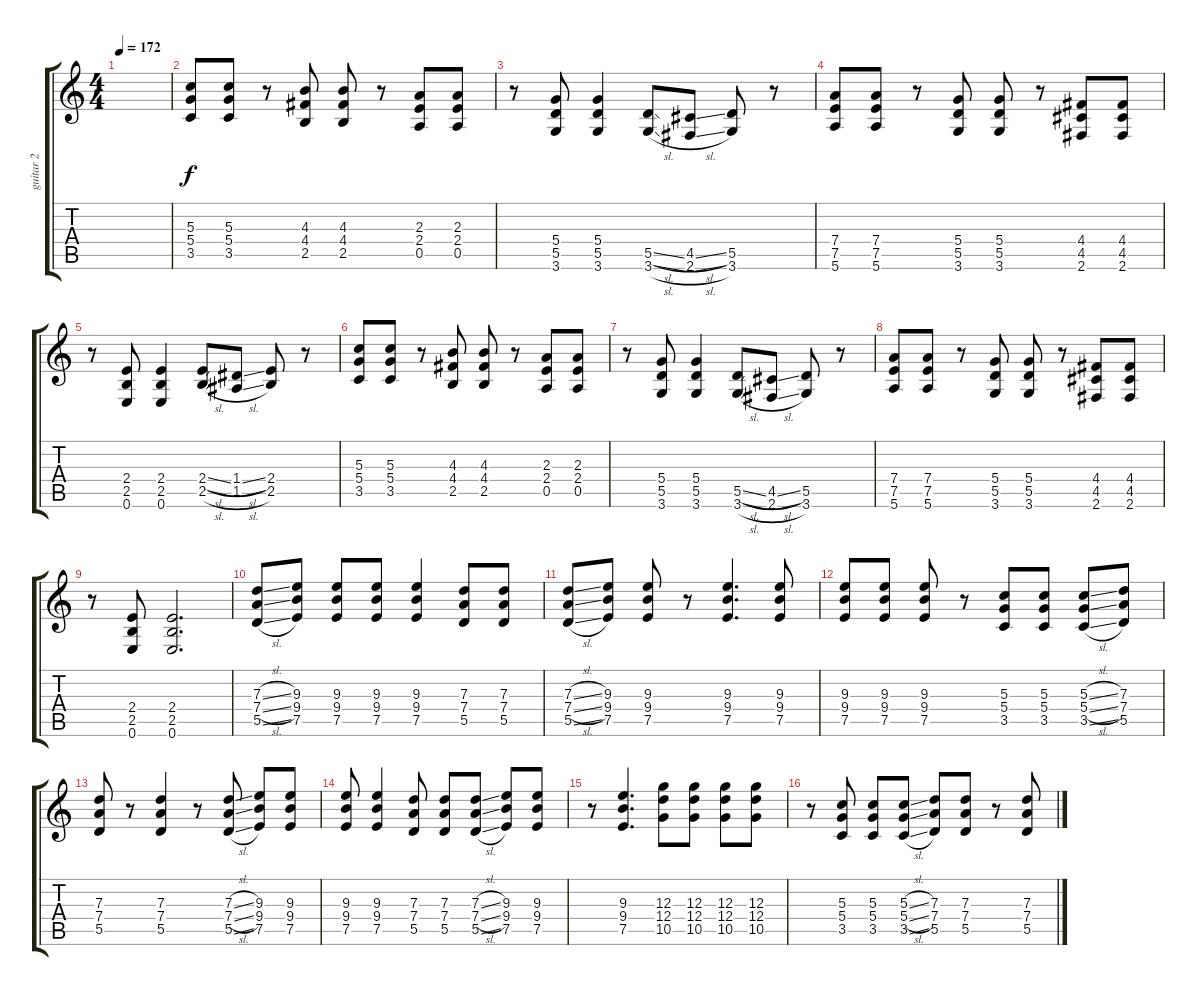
\track ("guitar 2" "guitar 2") {solo instrument distortionguitar}
\staff {score tabs}
\tuning (E4 B3 G3 D3 A2 E2) {hide}
\ts (4 4)
\tempo 172
\clef g2
\ks c
|
(5.3 5.4 3.5).8 (5.3 5.4 3.5).8 r.8 (4.3 4.4 2.5).8 (4.3 4.4 2.5).8 r.8 (2.3 2.4 0.5).8 (2.3 2.4 0.5).8 |
r.8 (5.4 5.5 3.6).8 (5.4 5.5 3.6).4 (5.5{sl} 3.6{sl}).8 (4.5{sl} 2.6{sl}).8 (5.5 3.6).8 r.8 |
(7.4 7.5 5.6).8 (7.4 7.5 5.6).8 r.8 (5.4 5.5 3.6).8 (5.4 5.5 3.6).8 r.8 (4.4 4.5 2.6).8 (4.4 4.5 2.6).8 |
r.8 (2.4 2.5 0.6).8 (2.4 2.5 0.6).4 (2.4{sl} 2.5{sl}).8 (1.4{sl} 1.5{sl}).8 (2.4 2.5).8 r.8 |
(5.3 5.4 3.5).8 (5.3 5.4 3.5).8 r.8 (4.3 4.4 2.5).8 (4.3 4.4 2.5).8 r.8 (2.3 2.4 0.5).8 (2.3 2.4 0.5).8 |
r.8 (5.4 5.5 3.6).8 (5.4 5.5 3.6).4 (5.5{sl} 3.6{sl}).8 (4.5{sl} 2.6{sl}).8 (5.5 3.6).8 r.8 |
(7.4 7.5 5.6).8 (7.4 7.5 5.6).8 r.8 (5.4 5.5 3.6).8 (5.4 5.5 3.6).8 r.8 (4.4 4.5 2.6).8 (4.4 4.5 2.6).8 |
r.8 (2.4 2.5 0.6).8 (2.4 2.5 0.6).2{d} |
(7.3{sl} 7.4{sl} 5.5{sl}).8 (9.3 9.4 7.5).8 (9.3 9.4 7.5).8 (9.3 9.4 7.5).8 (9.3 9.4 7.5).4 (7.3 7.4 5.5).8 (7.3 7.4 5.5).8 |
(7.3{sl} 7.4{sl} 5.5{sl}).8 (9.3 9.4 7.5).8 (9.3 9.4 7.5).8 r.8 (9.3 9.4 7.5).4{d} (9.3 9.4 7.5).8 |
(9.3 9.4 7.5).8 (9.3 9.4 7.5).8 (9.3 9.4 7.5).8 r.8 (5.3 5.4 3.5).8 (5.3 5.4 3.5).8 (5.3{sl} 5.4{sl} 3.5{sl}).8 (7.3 7.4 5.5).8 |
(7.3 7.4 5.5).8 r.8 (7.3 7.4 5.5).4 r.8 (7.3{sl} 7.4{sl} 5.5{sl}).8 (9.3 9.4 7.5).8 (9.3 9.4 7.5).8 |
(9.3 9.4 7.5).8 (9.3 9.4 7.5).4 (7.3 7.4 5.5).8 (7.3 7.4 5.5).8 (7.3{sl} 7.4{sl} 5.5{sl}).8 (9.3 9.4 7.5).8 (9.3 9.4 7.5).8 |
r.8 (9.3 9.4 7.5).4{d} (12.3 12.4 10.5).8 (12.3 12.4 10.5).8 (12.3 12.4 10.5).8 (12.3 12.4 10.5).8 |
r.8 (5.3 5.4 3.5).8 (5.3 5.4 3.5).8 (5.3{sl} 5.4{sl} 3.5{sl}).8 (7.3 7.4 5.5).8 (7.3 7.4 5.5).8 r.8 (7.3 7.4 5.5).8
